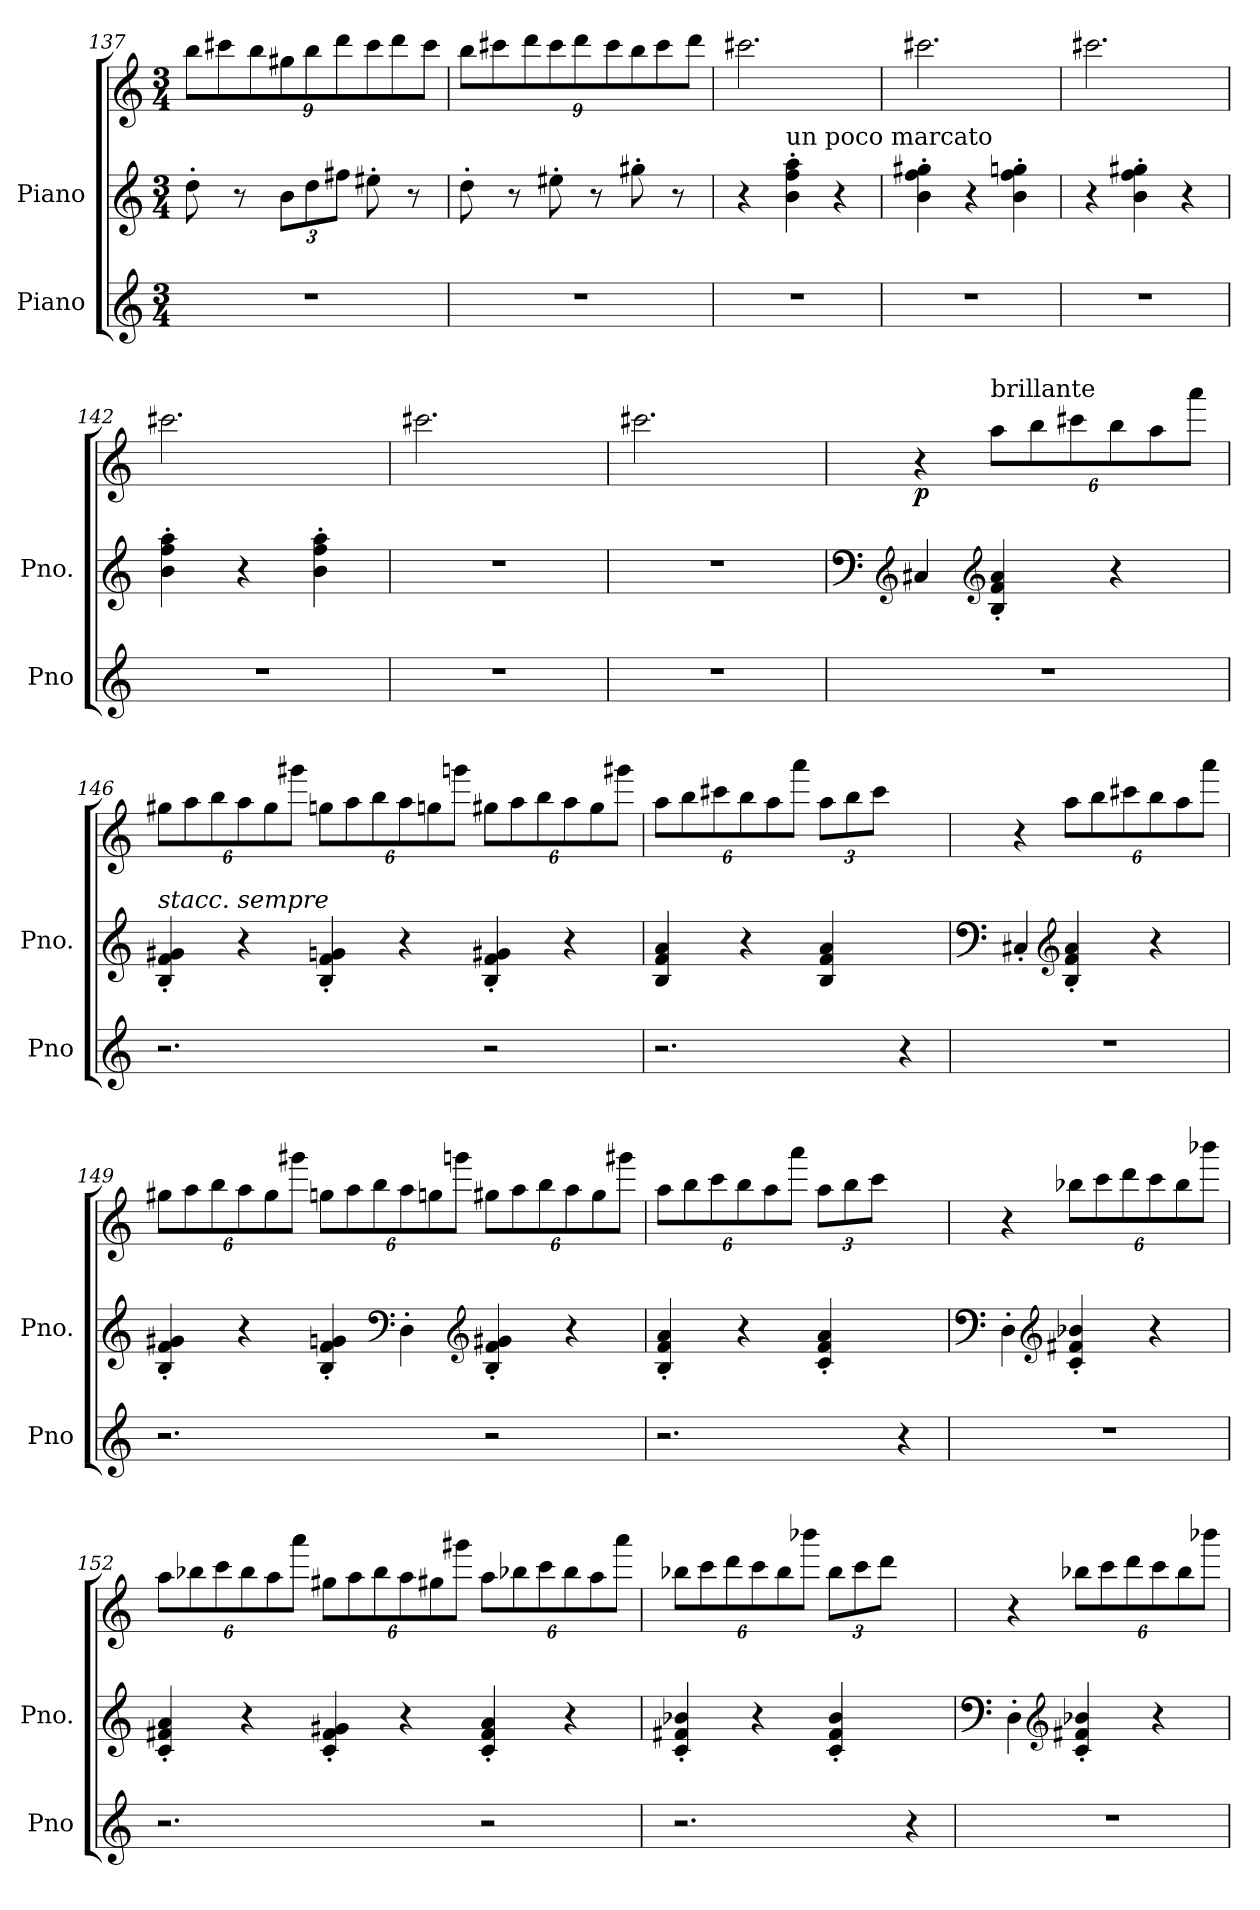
**kern	**kern	**kern	**dynam
*part2	*part1	*part1	*part1
*staff3	*staff2	*staff1	*staff1/2
*I"Piano	*I"Piano	*	*
*I'Pno	*I'Pno.	*	*
*clefG2	*clefG2	*clefG2	*
*k[]	*k[]	*k[]	*
*M3/4	*M3/4	*M3/4	*
*	*	*Xbrackettup	*
=137	=137	=137	=137
2.r	8dd'\	12bb\L	.
.	.	12ccc#X\	.
.	8r	.	.
.	.	12bb\	.
*	*Xbrackettup	*	*
.	12b\L	12gg#X\	.
.	12dd\	12bb\	.
.	12ff#X\J	12ddd\	.
.	8ee#X'\	12ccc#\	.
.	.	12ddd\	.
.	8r	.	.
.	.	12ccc#\J	.
=138	=138	=138	=138
2.r	8dd'\	12bb\L	.
.	.	12ccc#X\	.
.	8r	.	.
.	.	12ddd\	.
.	8ee#X'\	12ccc#\	.
.	.	12ddd\	.
.	8r	.	.
.	.	12ccc#\	.
.	8gg#X'\	12bb\	.
.	.	12ccc#\	.
.	8r	.	.
.	.	12ddd\J	.
!!LO:LB:g=z
=139	=139	=139	=139
2.r	4r	2.ccc#X\	.
!	!LO:TX:a:t=un poco marcato	!	!
.	4b\' 4ff\' 4aa\'	.	.
.	4r	.	.
=140	=140	=140	=140
2.r	4b\' 4ff\' 4gg#X\'	2.ccc#X\	.
.	4r	.	.
.	4b\' 4ff\' 4ggn\'	.	.
=141	=141	=141	=141
2.r	4r	2.ccc#X\	.
.	4b\' 4ff\' 4gg#X\'	.	.
.	4r	.	.
=142	=142	=142	=142
2.r	4b\' 4ff\' 4aa\'	2.ccc#X\	.
.	4r	.	.
.	4b\' 4ff\' 4aa\'	.	.
=143	=143	=143	=143
*	*^	*	*
2.r	2.r	4f/yy	2.ccc#X\	.
.	.	2ryy	.	.
=144	=144	=144	=144	=144
2.r	2.r	4f/yy	2.ccc#X\	.
.	.	2ryy	.	.
*	*v	*v	*	*
!!LO:LB:g=z
=145	=145	=145	=145
*	*clefF4	*	*
*	*^	*	*
!	!	!	!	!LO:DY:b
*	*v	*v	*	*
2.r	4C#X/	4r	p
*	*clefG2	*	*
!	!	!LO:TX:a:t=brillante	!
.	4B/' 4f/' 4a/'	12aa\L	.
.	.	12bb\	.
.	.	12ccc#X\	.
.	4r	12bb\	.
.	.	12aa\	.
.	.	12aaa\J	.
=146	=146	=146	=146
!	!LO:TX:a:i:t=stacc. sempre	!	!
2.r	4B/' 4f/' 4g#X/'	12gg#X\L	.
.	.	12aa\	.
.	.	12bb\	.
.	4r	12aa\	.
.	.	12gg#\	.
.	.	12ggg#X\J	.
.	4B/' 4f/' 4gn/'	12ggn\L	.
.	.	12aa\	.
.	.	12bb\	.
4ryy	4r	12aa\	.
.	.	12ggn\	.
.	.	12gggn\J	.
2r	4B/' 4f/' 4g#X/'	12gg#X\L	.
.	.	12aa\	.
.	.	12bb\	.
.	4r	12aa\	.
.	.	12gg#\	.
.	.	12ggg#X\J	.
=147	=147	=147	=147
2.r	4B/ 4f/ 4a/	12aa\L	.
.	.	12bb\	.
.	.	12ccc#X\	.
.	4r	12bb\	.
.	.	12aa\	.
.	.	12aaa\J	.
.	4B/ 4f/ 4a/	12aa\L	.
.	.	12bb\	.
.	.	12ccc#\J	.
4r	4ryy	4ryy	.
!!LO:LB:g=z
=148	=148	=148	=148
*	*clefF4	*	*
2.r	4C#X'/	4r	.
*	*clefG2	*	*
.	4B/' 4f/' 4a/'	12aa\L	.
.	.	12bb\	.
.	.	12ccc#X\	.
.	4r	12bb\	.
.	.	12aa\	.
.	.	12aaa\J	.
=149	=149	=149	=149
2.r	4B/' 4f/' 4g#X/'	12gg#X\L	.
.	.	12aa\	.
.	.	12bb\	.
.	4r	12aa\	.
.	.	12gg#\	.
.	.	12ggg#X\J	.
.	4B/' 4f/' 4gn/'	12ggn\L	.
.	.	12aa\	.
.	.	12bb\	.
*	*clefF4	*	*
4ryy	4D'\	12aa\	.
.	.	12ggn\	.
.	.	12gggn\J	.
*	*clefG2	*	*
2r	4B/' 4f/' 4g#X/'	12gg#X\L	.
.	.	12aa\	.
.	.	12bb\	.
.	4r	12aa\	.
.	.	12gg#\	.
.	.	12ggg#X\J	.
=150	=150	=150	=150
2.r	4B/' 4f/' 4a/'	12aa\L	.
.	.	12bb\	.
.	.	12ccc\	.
.	4r	12bb\	.
.	.	12aa\	.
.	.	12aaa\J	.
.	4c/' 4f/' 4a/'	12aa\L	.
.	.	12bb\	.
.	.	12ccc\J	.
4r	4ryy	4ryy	.
!!LO:PB:g=z
=151	=151	=151	=151
*	*clefF4	*	*
2.r	4D'\	4r	.
*	*clefG2	*	*
.	4c/' 4f#X/' 4b-X/'	12bb-X\L	.
.	.	12ccc\	.
.	.	12ddd\	.
.	4r	12ccc\	.
.	.	12bb-\	.
.	.	12bbb-X\J	.
=152	=152	=152	=152
2.r	4c/' 4f#X/' 4a/'	12aa\L	.
.	.	12bb-X\	.
.	.	12ccc\	.
.	4r	12bb-\	.
.	.	12aa\	.
.	.	12aaa\J	.
.	4c/' 4f#/' 4g#X/'	12gg#X\L	.
.	.	12aa\	.
.	.	12bb-\	.
4ryy	4r	12aa\	.
.	.	12gg#X\	.
.	.	12ggg#X\J	.
2r	4c/' 4f#/' 4a/'	12aa\L	.
.	.	12bb-X\	.
.	.	12ccc\	.
.	4r	12bb-\	.
.	.	12aa\	.
.	.	12aaa\J	.
=153	=153	=153	=153
2.r	4c/' 4f#X/' 4b-X/'	12bb-X\L	.
.	.	12ccc\	.
.	.	12ddd\	.
.	4r	12ccc\	.
.	.	12bb-\	.
.	.	12bbb-X\J	.
.	4c/' 4f#/' 4b-/'	12bb-\L	.
.	.	12ccc\	.
.	.	12ddd\J	.
4r	4ryy	4ryy	.
!!LO:LB:g=z
=154	=154	=154	=154
*	*clefF4	*	*
2.r	4D'\	4r	.
*	*clefG2	*	*
.	4c/' 4f#X/' 4b-X/'	12bb-X\L	.
.	.	12ccc\	.
.	.	12ddd\	.
.	4r	12ccc\	.
.	.	12bb-\	.
.	.	12bbb-X\J	.
=	=	=	=
*-	*-	*-	*-
